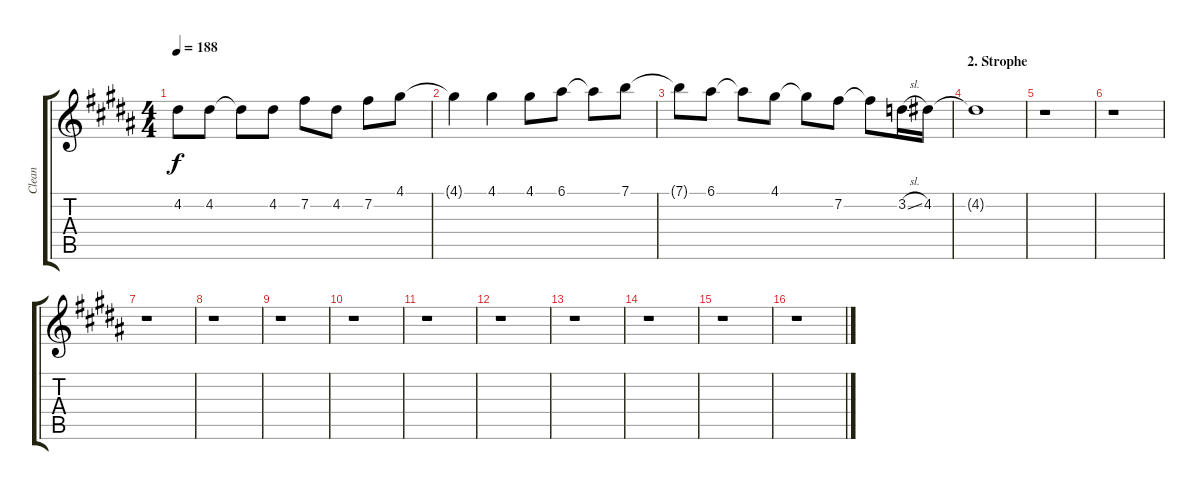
\track ("Clean" "Clean") {instrument electricguitarclean}
\staff {score tabs}
\tuning (E4 B3 G3 D3 A2 E2) {hide}
\ts (4 4)
\tempo 188
\clef g2
\ks b
4.2{t}.8{dy f} 4.2.8 4.2{t}.8 4.2.8 7.2.8 4.2.8 7.2.8 4.1.8 |
4.1{t}.4 4.1.4 4.1.8 6.1.8 6.1{t}.8 7.1.8 |
7.1{t}.8 6.1.8 6.1{t}.8 4.1.8 4.1{t}.8 7.2.8 7.2{t}.8 3.2{sl}.16 4.2.16 |
\section ("" "2. Strophe")
4.2{t}.1 |
r.1{volume 8} |
r.1 |
r.1 |
r.1 |
r.1 |
r.1 |
r.1 |
r.1 |
r.1 |
r.1 |
r.1 |
r.1
